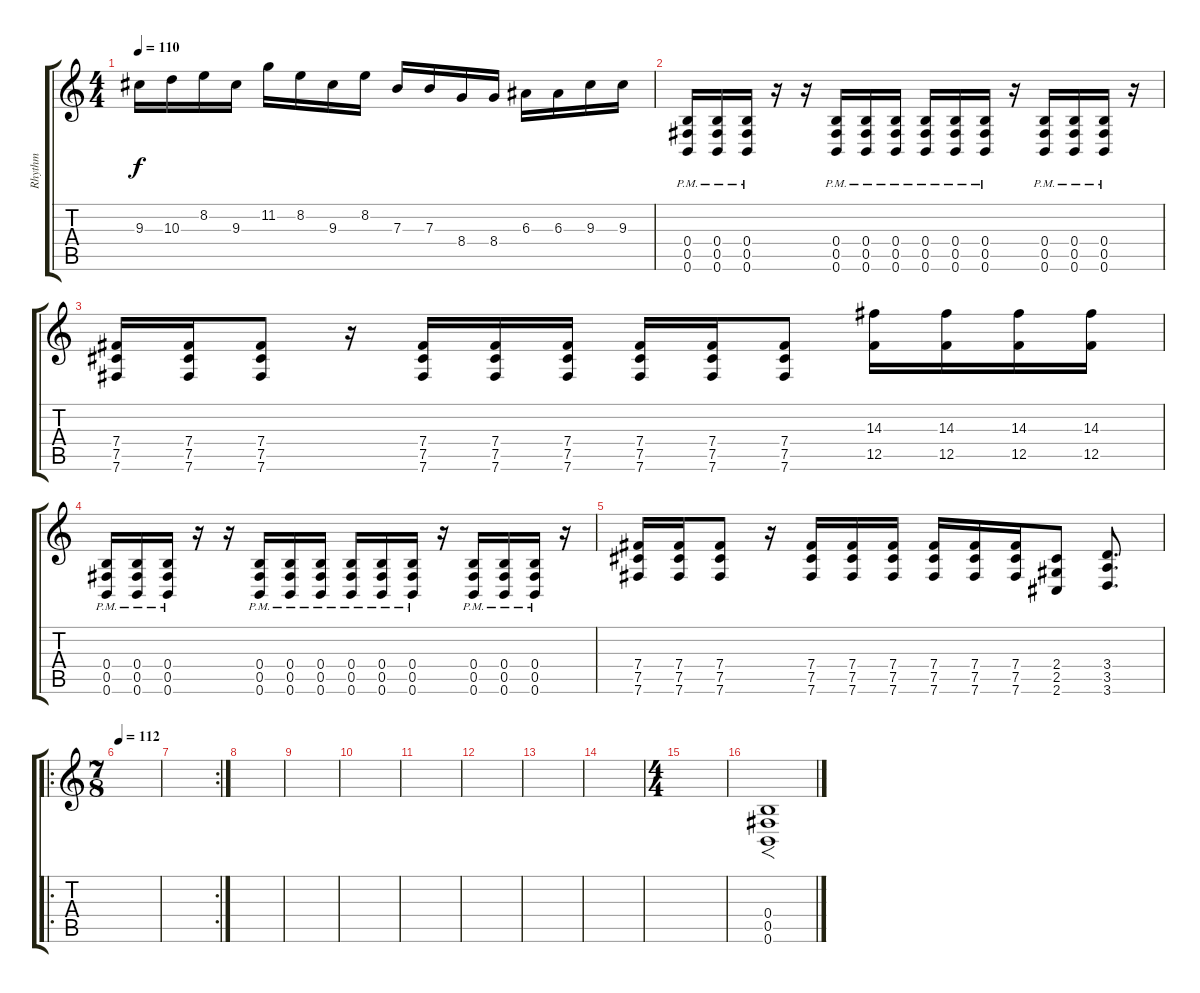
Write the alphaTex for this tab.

\track ("Rhythm" "Rhythm") {instrument overdrivenguitar}
\staff {score tabs}
\tuning (Db4 Ab3 E3 B2 Gb2 B1) {hide}
\ts (4 4)
\tempo 110
\clef g2
\ks c
9.3.16{dy f} 10.3.16 8.2.16 9.3.16 11.2.16 8.2.16 9.3.16 8.2.16 7.3.16 7.3.16 8.4.16 8.4.16 6.3.16 6.3.16 9.3.16 9.3.16 |
(0.4{pm} 0.5{pm} 0.6{pm}).16 (0.4{pm} 0.5{pm} 0.6{pm}).16 (0.4{pm} 0.5{pm} 0.6{pm}).16 r.16 r.16 (0.4{pm} 0.5{pm} 0.6{pm}).16 (0.4{pm} 0.5{pm} 0.6{pm}).16 (0.4{pm} 0.5{pm} 0.6{pm}).16 (0.4{pm} 0.5{pm} 0.6{pm}).16 (0.4{pm} 0.5{pm} 0.6{pm}).16 (0.4{pm} 0.5{pm} 0.6{pm}).16 r.16 (0.4{pm} 0.5{pm} 0.6{pm}).16 (0.4{pm} 0.5{pm} 0.6{pm}).16 (0.4{pm} 0.5{pm} 0.6{pm}).16 r.16 |
(7.4 7.5 7.6).16 (7.4 7.5 7.6).16 (7.4 7.5 7.6).8 r.16 (7.4 7.5 7.6).16 (7.4 7.5 7.6).16 (7.4 7.5 7.6).16 (7.4 7.5 7.6).16 (7.4 7.5 7.6).16 (7.4 7.5 7.6).8 (14.3 12.5).16 (14.3 12.5).16 (14.3 12.5).16 (14.3 12.5).16 |
(0.4{pm} 0.5{pm} 0.6{pm}).16 (0.4{pm} 0.5{pm} 0.6{pm}).16 (0.4{pm} 0.5{pm} 0.6{pm}).16 r.16 r.16 (0.4{pm} 0.5{pm} 0.6{pm}).16 (0.4{pm} 0.5{pm} 0.6{pm}).16 (0.4{pm} 0.5{pm} 0.6{pm}).16 (0.4{pm} 0.5{pm} 0.6{pm}).16 (0.4{pm} 0.5{pm} 0.6{pm}).16 (0.4{pm} 0.5{pm} 0.6{pm}).16 r.16 (0.4{pm} 0.5{pm} 0.6{pm}).16 (0.4{pm} 0.5{pm} 0.6{pm}).16 (0.4{pm} 0.5{pm} 0.6{pm}).16 r.16 |
(7.4 7.5 7.6).16 (7.4 7.5 7.6).16 (7.4 7.5 7.6).8 r.16 (7.4 7.5 7.6).16 (7.4 7.5 7.6).16 (7.4 7.5 7.6).16 (7.4 7.5 7.6).16 (7.4 7.5 7.6).16 (7.4 7.5 7.6).16 (2.4 2.5 2.6).8 (3.4 3.5 3.6).8{d} |
\ro
\ts (7 8)
\tempo 112
|
\rc 2
|
|
|
|
|
|
|
|
\ts (4 4)
|
(0.4 0.5 0.6).1{f}
